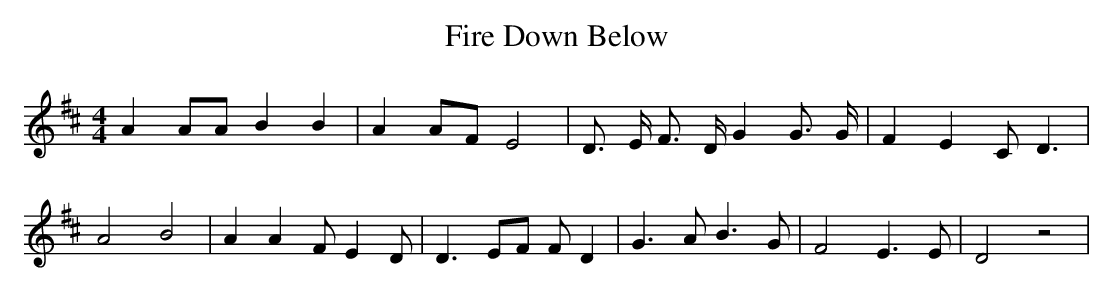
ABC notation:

X:1
T:Fire Down Below
M:4/4
L:1/8
K:D
 A2 AA B2 B2| A2 AF E4| D3/2- E/2 F3/2 D/2 G2 G3/2 G/2| F2 E2 C D3|\
 A4 B4| A2 A2 F E2 D| D3 EF F D2| G3 A B3 G| F4 E3 E| D4 z4|
